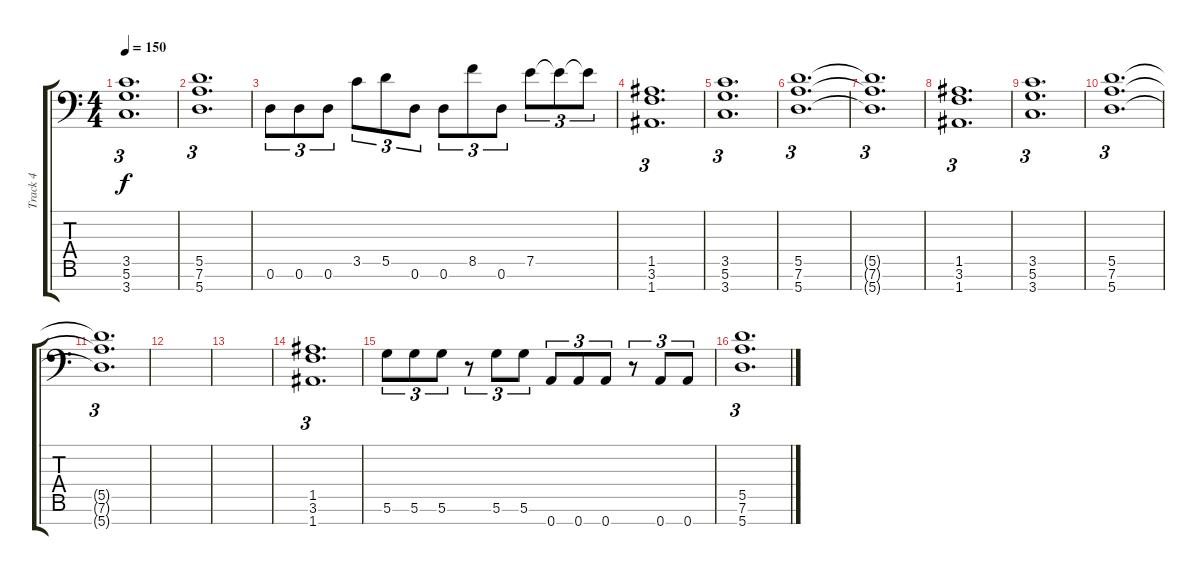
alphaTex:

\track ("Track 4" "Track 4") {instrument distortionguitar}
\staff {score tabs}
\tuning (E4 B3 G3 D3 A2 D2 A1) {hide}
\ts (4 4)
\tempo 150
\clef f4
\ks c
(3.5 5.6 3.7).1{d tu (3 2) dy f} |
(5.5 7.6 5.7).1{d tu (3 2)} |
0.6.8{tu (3 2)} 0.6.8{tu (3 2)} 0.6.8{tu (3 2)} 3.5.8{tu (3 2)} 5.5.8{tu (3 2)} 0.6.8{tu (3 2)} 0.6.8{tu (3 2)} 8.5.8{tu (3 2)} 0.6.8{tu (3 2)} 7.5.8{tu (3 2)} 7.5{t}.8{tu (3 2)} 7.5{t}.8{tu (3 2)} |
(1.5 3.6 1.7).1{d tu (3 2)} |
(3.5 5.6 3.7).1{d tu (3 2)} |
(5.5 7.6 5.7).1{d tu (3 2)} |
(5.5{t} 7.6{t} 5.7{t}).1{d tu (3 2)} |
(1.5 3.6 1.7).1{d tu (3 2)} |
(3.5 5.6 3.7).1{d tu (3 2)} |
(5.5 7.6 5.7).1{d tu (3 2)} |
(5.5{t} 7.6{t} 5.7{t}).1{d tu (3 2)} |
|
|
(1.5 3.6 1.7).1{d tu (3 2)} |
5.6.8{tu (3 2)} 5.6.8{tu (3 2)} 5.6.8{tu (3 2)} r.8{tu (3 2)} 5.6.8{tu (3 2)} 5.6.8{tu (3 2)} 0.7.8{tu (3 2)} 0.7.8{tu (3 2)} 0.7.8{tu (3 2)} r.8{tu (3 2)} 0.7.8{tu (3 2)} 0.7.8{tu (3 2)} |
(5.5 7.6 5.7).1{d tu (3 2)}
